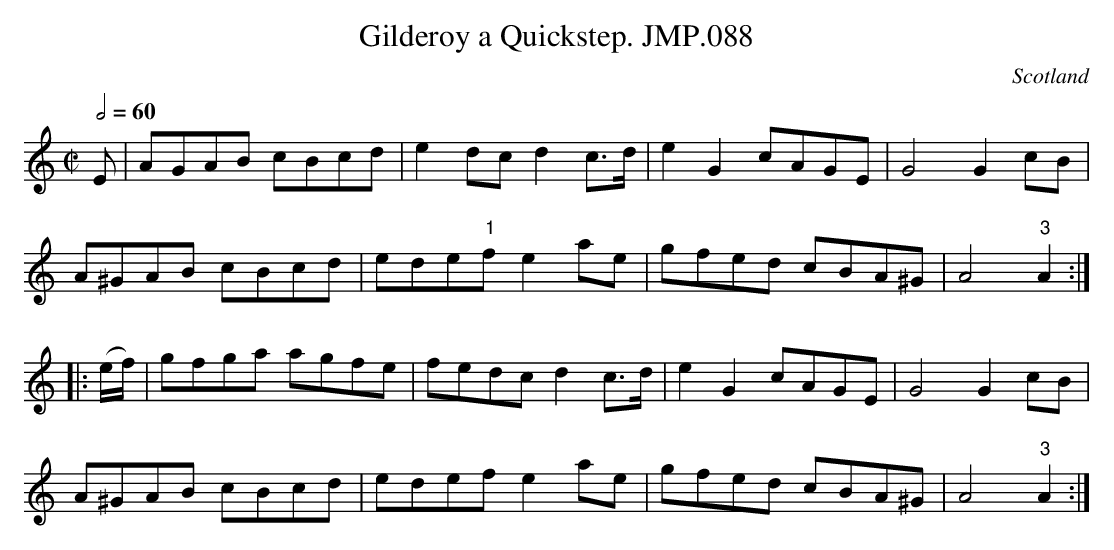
X:1
T:Gilderoy a Quickstep. JMP.088
M:C|
L:1/8
Q:1/2=60
O:Scotland
K:A minor
E|AGAB cBcd | e2 dc d2 c>d | e2G2 cAGE | G4 G2 cB |!
A^GAB cBcd | ede"1"f e2ae | gfed cBA^G | A4 "3"A2 :|!
|:(e/f/) | gfga agfe | fedc d2 c>d | e2 G2 cAGE | G4 G2 cB |!
A^GAB cBcd | edef e2 ae | gfed cBA^G | A4"3"A2 :|
